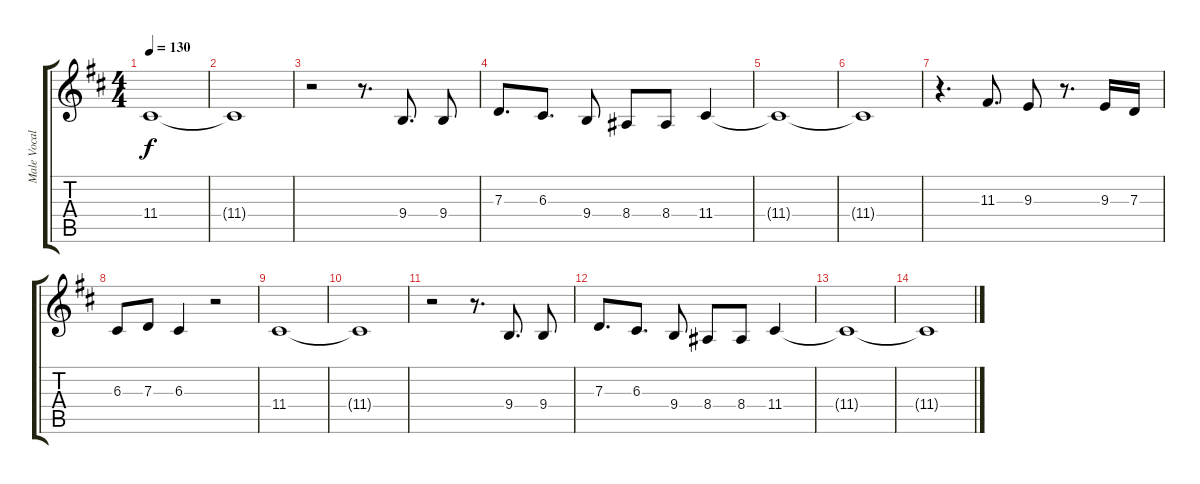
\track ("Male Vocals" "Male Vocal") {instrument lead6voice}
\staff {score tabs}
\tuning (E4 B3 G3 D3 A2 E2) {hide}
\ts (4 4)
\tempo 130
\clef g2
\ks d
11.4.1{dy f} |
11.4{t}.1 |
r.2 r.8{d} 9.4.8{d} 9.4.8 |
7.3.8{d} 6.3.8{d} 9.4.8 8.4.8 8.4.8 11.4.4 |
11.4{t}.1 |
11.4{t}.1 |
r.4{d} 11.3.8{d} 9.3.8 r.8{d} 9.3.16 7.3.16 |
6.3.8 7.3.8 6.3.4 r.2 |
11.4.1 |
11.4{t}.1 |
r.2 r.8{d} 9.4.8{d} 9.4.8 |
7.3.8{d} 6.3.8{d} 9.4.8 8.4.8 8.4.8 11.4.4 |
11.4{t}.1 |
11.4{t}.1
